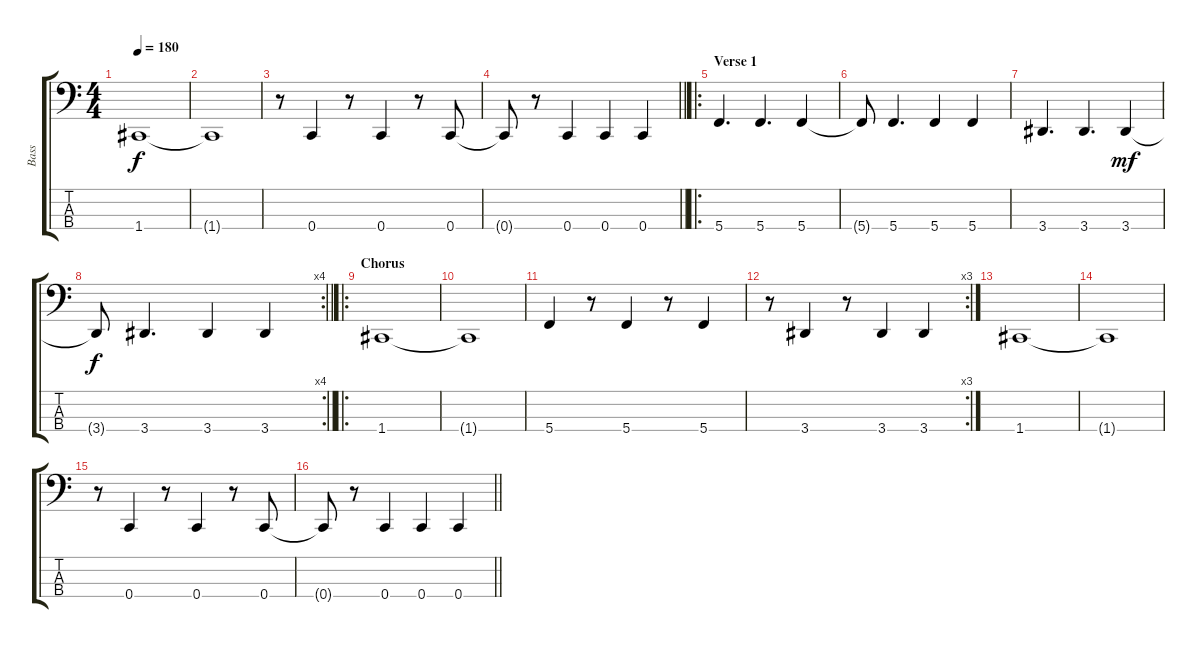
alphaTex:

\track ("Bass" "Bass") {instrument electricbassfinger}
\staff {score tabs}
\tuning (F2 C2 G1 C1) {hide}
\ts (4 4)
\tempo 180
\clef f4
\ks c
1.4.1{dy f} |
1.4{t}.1 |
r.8 0.4.4 r.8 0.4.4 r.8 0.4.8 |
\barLineRight lightlight
0.4{t}.8 r.8 0.4.4 0.4.4 0.4.4 |
\ro
\section ("" "Verse 1")
5.4.4{d} 5.4.4{d} 5.4.4 |
5.4{t}.8 5.4.4{d} 5.4.4 5.4.4 |
3.4.4{d} 3.4.4{d} 3.4.4{dy mf} |
\rc 4
\barLineRight lightlight
3.4{t}.8{dy f} 3.4.4{d} 3.4.4 3.4.4 |
\ro
\section ("" "Chorus")
1.4.1 |
1.4{t}.1 |
5.4.4 r.8 5.4.4 r.8 5.4.4 |
\rc 3
r.8 3.4.4 r.8 3.4.4 3.4.4 |
1.4.1 |
1.4{t}.1 |
r.8 0.4.4 r.8 0.4.4 r.8 0.4.8 |
\barLineRight lightlight
0.4{t}.8 r.8 0.4.4 0.4.4 0.4.4
